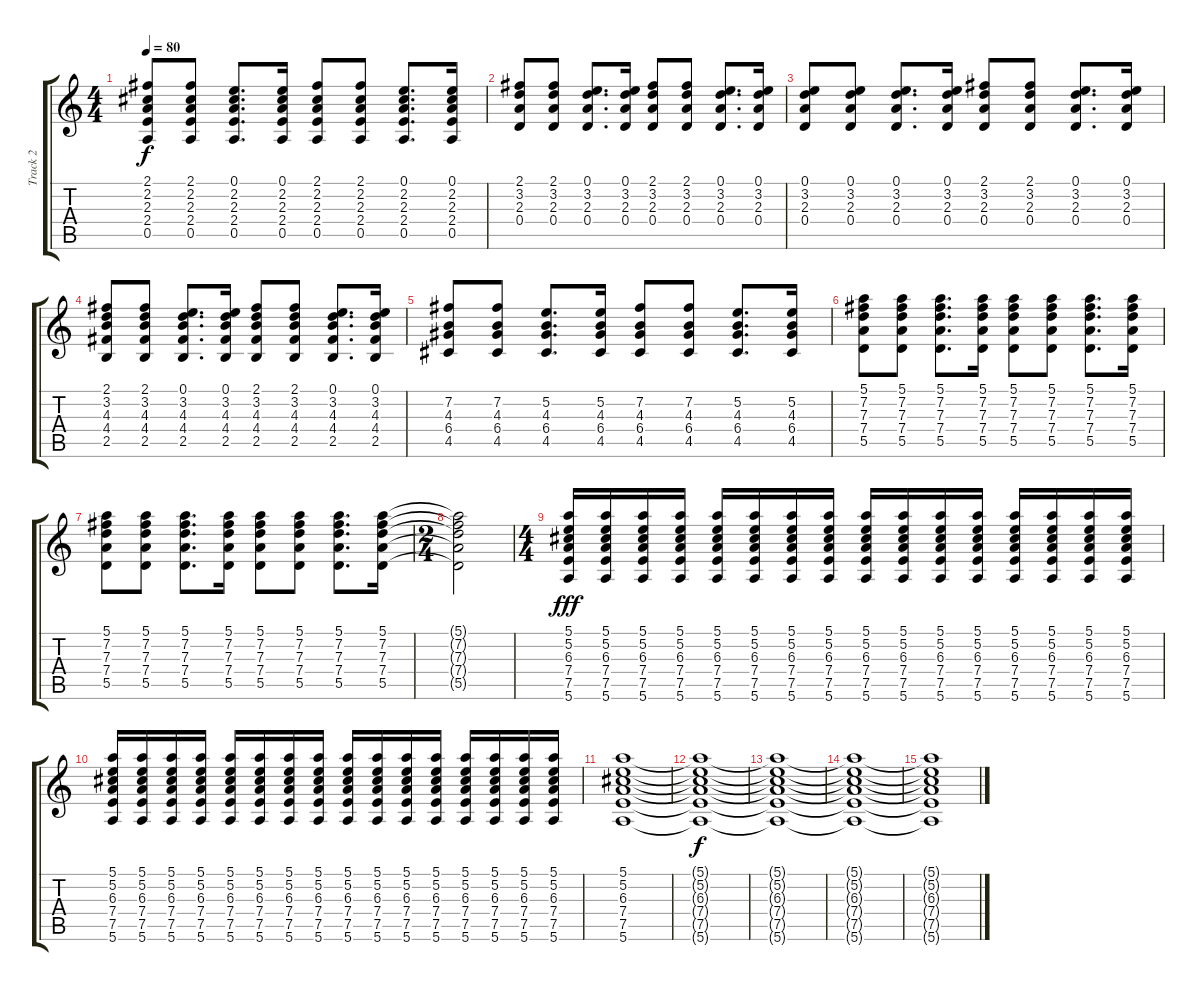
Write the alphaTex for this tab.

\track ("Track 2" "Track 2") {instrument electricguitarclean}
\staff {score tabs}
\tuning (E4 B3 G3 D3 A2 E2) {hide}
\ts (4 4)
\tempo 80
\clef g2
\ks c
(2.1 2.2 2.3 2.4 0.5).8{dy f} (2.1 2.2 2.3 2.4 0.5).8 (0.1 2.2 2.3 2.4 0.5).8{d} (0.1 2.2 2.3 2.4 0.5).16 (2.1 2.2 2.3 2.4 0.5).8 (2.1 2.2 2.3 2.4 0.5).8 (0.1 2.2 2.3 2.4 0.5).8{d} (0.1 2.2 2.3 2.4 0.5).16 |
(2.1 3.2 2.3 0.4).8 (2.1 3.2 2.3 0.4).8 (0.1 3.2 2.3 0.4).8{d} (0.1 3.2 2.3 0.4).16 (2.1 3.2 2.3 0.4).8 (2.1 3.2 2.3 0.4).8 (0.1 3.2 2.3 0.4).8{d} (0.1 3.2 2.3 0.4).16 |
(0.1 3.2 2.3 0.4).8 (0.1 3.2 2.3 0.4).8 (0.1 3.2 2.3 0.4).8{d} (0.1 3.2 2.3 0.4).16 (2.1 3.2 2.3 0.4).8 (2.1 3.2 2.3 0.4).8 (0.1 3.2 2.3 0.4).8{d} (0.1 3.2 2.3 0.4).16 |
(2.1 3.2 4.3 4.4 2.5).8 (2.1 3.2 4.3 4.4 2.5).8 (0.1 3.2 4.3 4.4 2.5).8{d} (0.1 3.2 4.3 4.4 2.5).16 (2.1 3.2 4.3 4.4 2.5).8 (2.1 3.2 4.3 4.4 2.5).8 (0.1 3.2 4.3 4.4 2.5).8{d} (0.1 3.2 4.3 4.4 2.5).16 |
(7.2 4.3 6.4 4.5).8 (7.2 4.3 6.4 4.5).8 (5.2 4.3 6.4 4.5).8{d} (5.2 4.3 6.4 4.5).16 (7.2 4.3 6.4 4.5).8 (7.2 4.3 6.4 4.5).8 (5.2 4.3 6.4 4.5).8{d} (5.2 4.3 6.4 4.5).16 |
(5.1 7.2 7.3 7.4 5.5).8 (5.1 7.2 7.3 7.4 5.5).8 (5.1 7.2 7.3 7.4 5.5).8{d} (5.1 7.2 7.3 7.4 5.5).16 (5.1 7.2 7.3 7.4 5.5).8 (5.1 7.2 7.3 7.4 5.5).8 (5.1 7.2 7.3 7.4 5.5).8{d} (5.1 7.2 7.3 7.4 5.5).16 |
(5.1 7.2 7.3 7.4 5.5).8 (5.1 7.2 7.3 7.4 5.5).8 (5.1 7.2 7.3 7.4 5.5).8{d} (5.1 7.2 7.3 7.4 5.5).16 (5.1 7.2 7.3 7.4 5.5).8 (5.1 7.2 7.3 7.4 5.5).8 (5.1 7.2 7.3 7.4 5.5).8{d} (5.1 7.2 7.3 7.4 5.5).16 |
\ts (2 4)
(5.1{t} 7.2{t} 7.3{t} 7.4{t} 5.5{t}).2 |
\ts (4 4)
(5.1 5.2 6.3 7.4 7.5 5.6).16{dy fff} (5.1 5.2 6.3 7.4 7.5 5.6).16 (5.1 5.2 6.3 7.4 7.5 5.6).16 (5.1 5.2 6.3 7.4 7.5 5.6).16 (5.1 5.2 6.3 7.4 7.5 5.6).16 (5.1 5.2 6.3 7.4 7.5 5.6).16 (5.1 5.2 6.3 7.4 7.5 5.6).16 (5.1 5.2 6.3 7.4 7.5 5.6).16 (5.1 5.2 6.3 7.4 7.5 5.6).16 (5.1 5.2 6.3 7.4 7.5 5.6).16 (5.1 5.2 6.3 7.4 7.5 5.6).16 (5.1 5.2 6.3 7.4 7.5 5.6).16 (5.1 5.2 6.3 7.4 7.5 5.6).16 (5.1 5.2 6.3 7.4 7.5 5.6).16 (5.1 5.2 6.3 7.4 7.5 5.6).16 (5.1 5.2 6.3 7.4 7.5 5.6).16 |
(5.1 5.2 6.3 7.4 7.5 5.6).16 (5.1 5.2 6.3 7.4 7.5 5.6).16 (5.1 5.2 6.3 7.4 7.5 5.6).16 (5.1 5.2 6.3 7.4 7.5 5.6).16 (5.1 5.2 6.3 7.4 7.5 5.6).16 (5.1 5.2 6.3 7.4 7.5 5.6).16 (5.1 5.2 6.3 7.4 7.5 5.6).16 (5.1 5.2 6.3 7.4 7.5 5.6).16 (5.1 5.2 6.3 7.4 7.5 5.6).16 (5.1 5.2 6.3 7.4 7.5 5.6).16 (5.1 5.2 6.3 7.4 7.5 5.6).16 (5.1 5.2 6.3 7.4 7.5 5.6).16 (5.1 5.2 6.3 7.4 7.5 5.6).16 (5.1 5.2 6.3 7.4 7.5 5.6).16 (5.1 5.2 6.3 7.4 7.5 5.6).16 (5.1 5.2 6.3 7.4 7.5 5.6).16 |
(5.1 5.2 6.3 7.4 7.5 5.6).1 |
(5.1{t} 5.2{t} 6.3{t} 7.4{t} 7.5{t} 5.6{t}).1{dy f} |
(5.1{t} 5.2{t} 6.3{t} 7.4{t} 7.5{t} 5.6{t}).1 |
(5.1{t} 5.2{t} 6.3{t} 7.4{t} 7.5{t} 5.6{t}).1 |
(5.1{t} 5.2{t} 6.3{t} 7.4{t} 7.5{t} 5.6{t}).1
